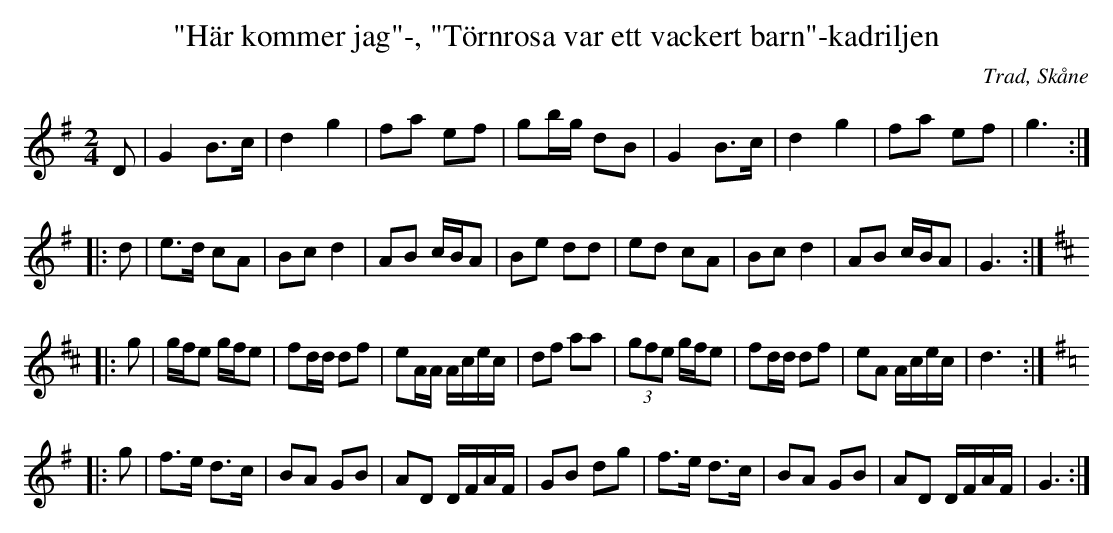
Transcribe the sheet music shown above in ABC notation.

X:1
T: "Här kommer jag"-, "Törnrosa var ett vackert barn"-kadriljen
O: Trad, Skåne
M:2/4
L:1/8
K:G
D |G2 B>c | d2 g2| fa ef | gb1/2g1/2 dB | G2 B>c | d2 g2| fa ef | g3  :|
|: d | e>d cA | Bc d2 | AB c1/2B1/2A |Be dd | ed cA | Bc d2 | AB c1/2B1/2A |G3 :|
|:[K: D] g| g1/2f1/2e g1/2f1/2e | fd1/2d1/2 df | eA1/2A1/2 A1/2c1/2e1/2c1/2 | df aa | (3gfe g1/2f1/2e | fd1/2d1/2 df | eA A1/2c1/2e1/2c1/2 | d3 :|
|: [K: G] g| f>e d>c | BA GB |AD D1/2F1/2A1/2F1/2 | GB dg | f>e d>c | BA GB |AD D1/2F1/2A1/2F1/2 | G3 :|
